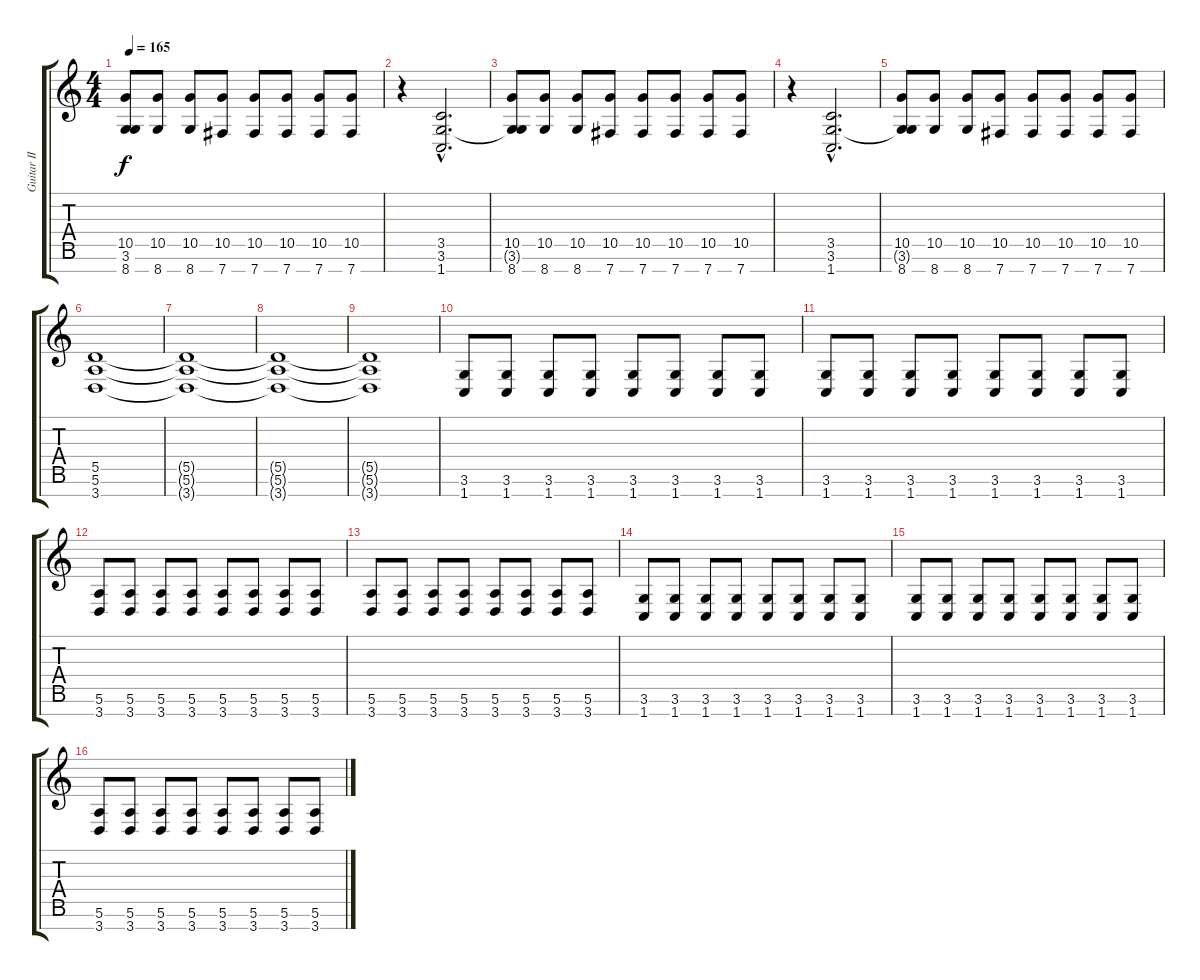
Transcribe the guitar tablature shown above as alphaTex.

\track ("Guitar II" "Guitar II") {instrument distortionguitar}
\staff {score tabs}
\tuning (E4 B3 Gb3 D3 A2 E2 B1) {hide}
\ts (4 4)
\tempo 165
\clef g2
\ks c
(10.5 3.6{t} 8.7).8{dy f} (10.5 8.7).8 (10.5 8.7).8 (10.5 7.7).8 (10.5 7.7).8 (10.5 7.7).8 (10.5 7.7).8 (10.5 7.7).8 |
r.4 (3.5{hac} 3.6{hac} 1.7{hac}).2{d} |
(10.5 3.6{t} 8.7).8 (10.5 8.7).8 (10.5 8.7).8 (10.5 7.7).8 (10.5 7.7).8 (10.5 7.7).8 (10.5 7.7).8 (10.5 7.7).8 |
r.4 (3.5{hac} 3.6{hac} 1.7{hac}).2{d} |
(10.5 3.6{t} 8.7).8 (10.5 8.7).8 (10.5 8.7).8 (10.5 7.7).8 (10.5 7.7).8 (10.5 7.7).8 (10.5 7.7).8 (10.5 7.7).8 |
(5.5 5.6 3.7).1 |
(5.5{t} 5.6{t} 3.7{t}).1 |
(5.5{t} 5.6{t} 3.7{t}).1 |
(5.5{t} 5.6{t} 3.7{t}).1 |
(3.6 1.7).8 (3.6 1.7).8 (3.6 1.7).8 (3.6 1.7).8 (3.6 1.7).8 (3.6 1.7).8 (3.6 1.7).8 (3.6 1.7).8 |
(3.6 1.7).8 (3.6 1.7).8 (3.6 1.7).8 (3.6 1.7).8 (3.6 1.7).8 (3.6 1.7).8 (3.6 1.7).8 (3.6 1.7).8 |
(5.6 3.7).8 (5.6 3.7).8 (5.6 3.7).8 (5.6 3.7).8 (5.6 3.7).8 (5.6 3.7).8 (5.6 3.7).8 (5.6 3.7).8 |
(5.6 3.7).8 (5.6 3.7).8 (5.6 3.7).8 (5.6 3.7).8 (5.6 3.7).8 (5.6 3.7).8 (5.6 3.7).8 (5.6 3.7).8 |
(3.6 1.7).8 (3.6 1.7).8 (3.6 1.7).8 (3.6 1.7).8 (3.6 1.7).8 (3.6 1.7).8 (3.6 1.7).8 (3.6 1.7).8 |
(3.6 1.7).8 (3.6 1.7).8 (3.6 1.7).8 (3.6 1.7).8 (3.6 1.7).8 (3.6 1.7).8 (3.6 1.7).8 (3.6 1.7).8 |
(5.6 3.7).8 (5.6 3.7).8 (5.6 3.7).8 (5.6 3.7).8 (5.6 3.7).8 (5.6 3.7).8 (5.6 3.7).8 (5.6 3.7).8
